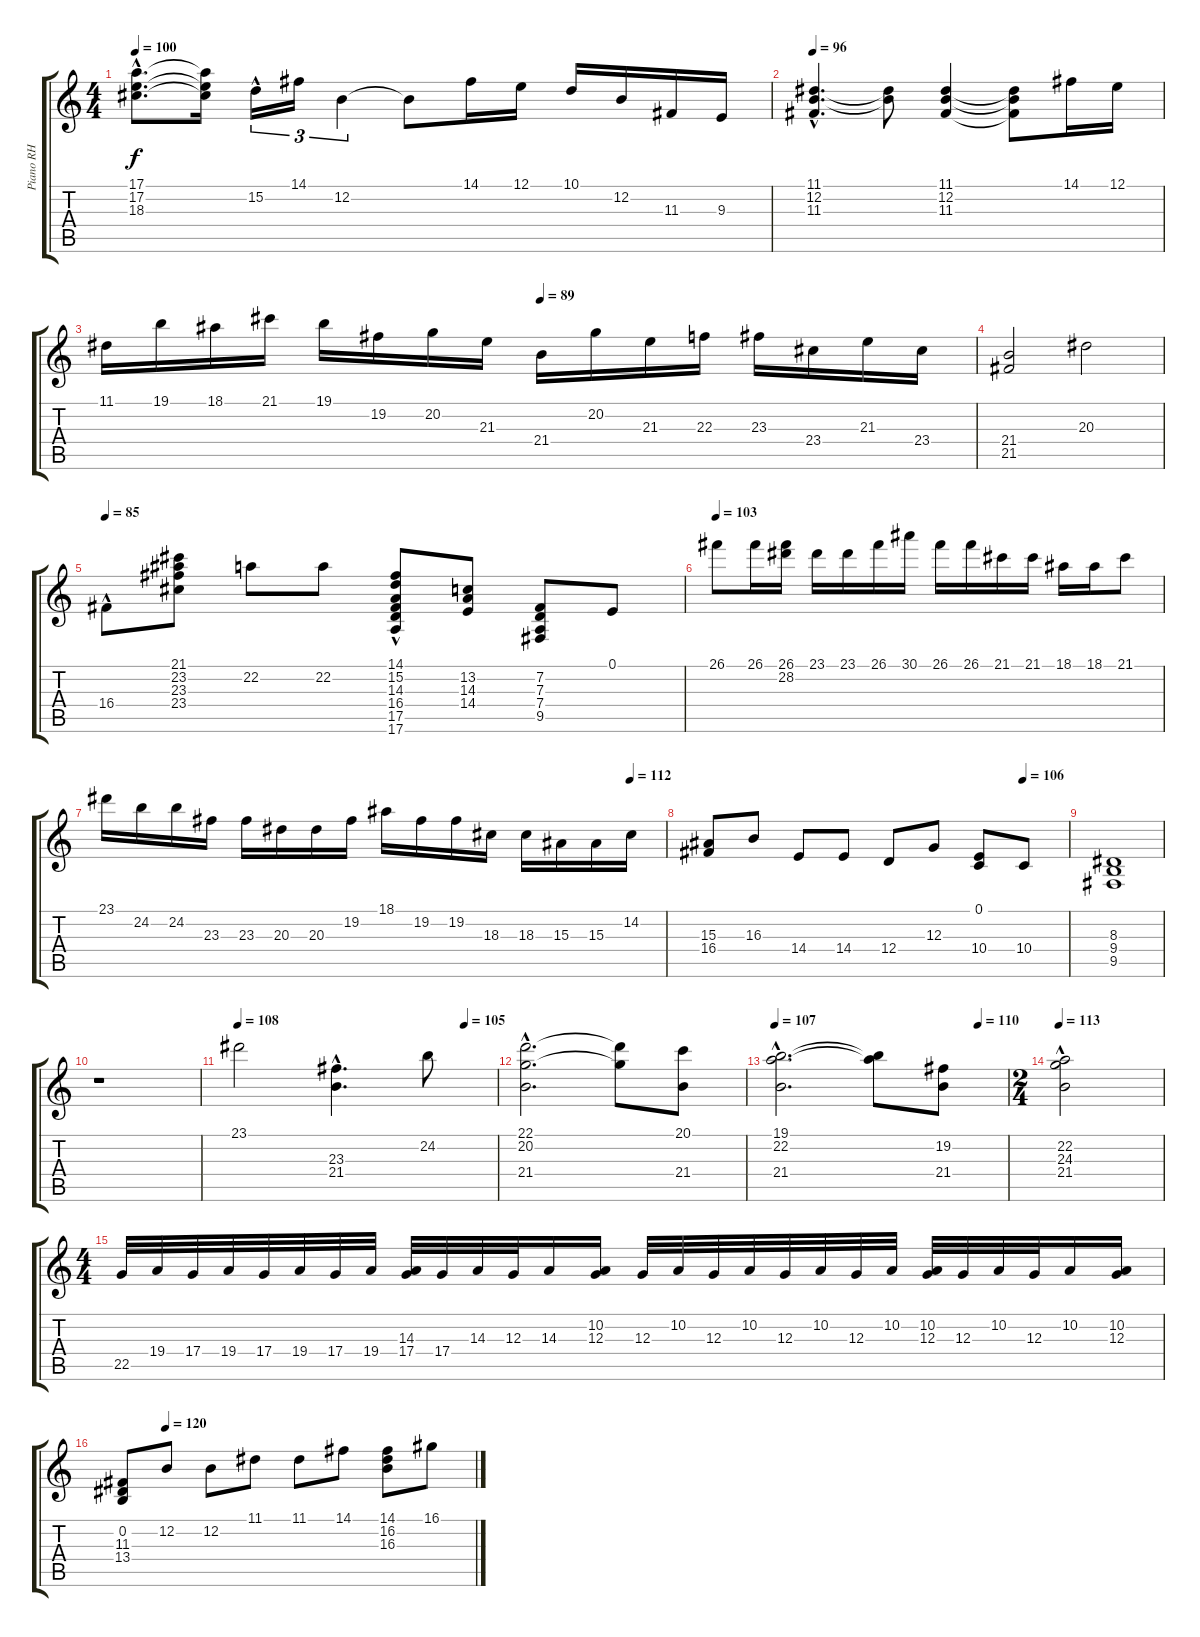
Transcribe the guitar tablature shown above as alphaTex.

\track ("Piano RH" "Piano RH") {instrument acousticgrandpiano}
\staff {score tabs}
\tuning (E4 B3 G3 D3 A2 E2) {hide}
\ts (4 4)
\tempo 100
\clef g2
\ks c
(17.1{hac} 17.2{hac} 18.3{hac}).8{d dy f} (17.1{t} 17.2{t} 18.3{t}).16 15.2{hac}.16{tu (3 2)} 14.1.16{tu (3 2)} 12.2.4{tu (3 2)} 12.2{t}.8 14.1.16 12.1.16 10.1.16 12.2.16 11.3.16 9.3.16 |
\tempo 96
(11.1{hac} 12.2{hac} 11.3{hac}).4{d} (11.1{t} 12.2{t}).8 (11.1 12.2 11.3).4 (11.1{t} 12.2{t} 11.3{t}).8 14.1.16 12.1.16 |
\tempo (89 0.5)
11.1.16 19.1.16 18.1.16 21.1.16 19.1.16 19.2.16 20.2.16 21.3.16 21.4.16 20.2.16 21.3.16 22.3.16 23.3.16 23.4.16 21.3.16 23.4.16 |
(21.4 21.5).2 20.3.2 |
\tempo 85
16.4{hac}.8 (21.1 23.2 23.3 23.4).8 22.2.8 22.2.8 (14.1{hac} 15.2{hac} 14.3{hac} 16.4{hac} 17.5 17.6).8 (13.2 14.3 14.4).8 (7.2 7.3 7.4 9.5).8 0.1.8 |
\tempo 103
26.1.8 26.1.16 (26.1 28.2).16 23.1.16 23.1.16 26.1.16 30.1.16 26.1.16 26.1.16 21.1.16 21.1.16 18.1.16 18.1.16 21.1.8 |
\tempo (112 0.9375)
23.1.16 24.2.16 24.2.16 23.3.16 23.3.16 20.3.16 20.3.16 19.2.16 18.1.16 19.2.16 19.2.16 18.3.16 18.3.16 15.3.16 15.3.16 14.2.16 |
\tempo (106 0.875)
(15.3 16.4).8 16.3.8 14.4.8 14.4.8 12.4.8 12.3.8 (0.1 10.4).8 10.4.8 |
(8.3 9.4 9.5).1 |
r.1 |
\tempo 108
\tempo (105 0.875)
23.1.2 (23.3{hac} 21.4{hac}).4{d} 24.2.8 |
(22.1{hac} 20.2{hac} 21.4).2{d} (22.1{t} 20.2{t}).8 (20.1 21.4).8 |
\tempo 107
\tempo (110 0.875)
(19.1{hac} 22.2{hac} 21.4).2{d} (19.1{t} 22.2{t}).8 (19.2 21.4).8 |
\ts (2 4)
\tempo 113
(22.2 24.3 21.4{hac}).2 |
\ts (4 4)
22.5.32 19.4.32 17.4.32 19.4.32 17.4.32 19.4.32 17.4.32 19.4.32 (14.3 17.4).32 17.4.32 14.3.32 12.3.32 14.3.16 (10.2 12.3).16 12.3.32 10.2.32 12.3.32 10.2.32 12.3.32 10.2.32 12.3.32 10.2.32 (10.2 12.3).32 12.3.32 10.2.32 12.3.32 10.2.16 (10.2 12.3).16 |
\tempo (120 0.125)
(0.2 11.3 13.4).8 12.2.8 12.2.8 11.1.8 11.1.8 14.1.8 (14.1 16.2 16.3).8 16.1.8
